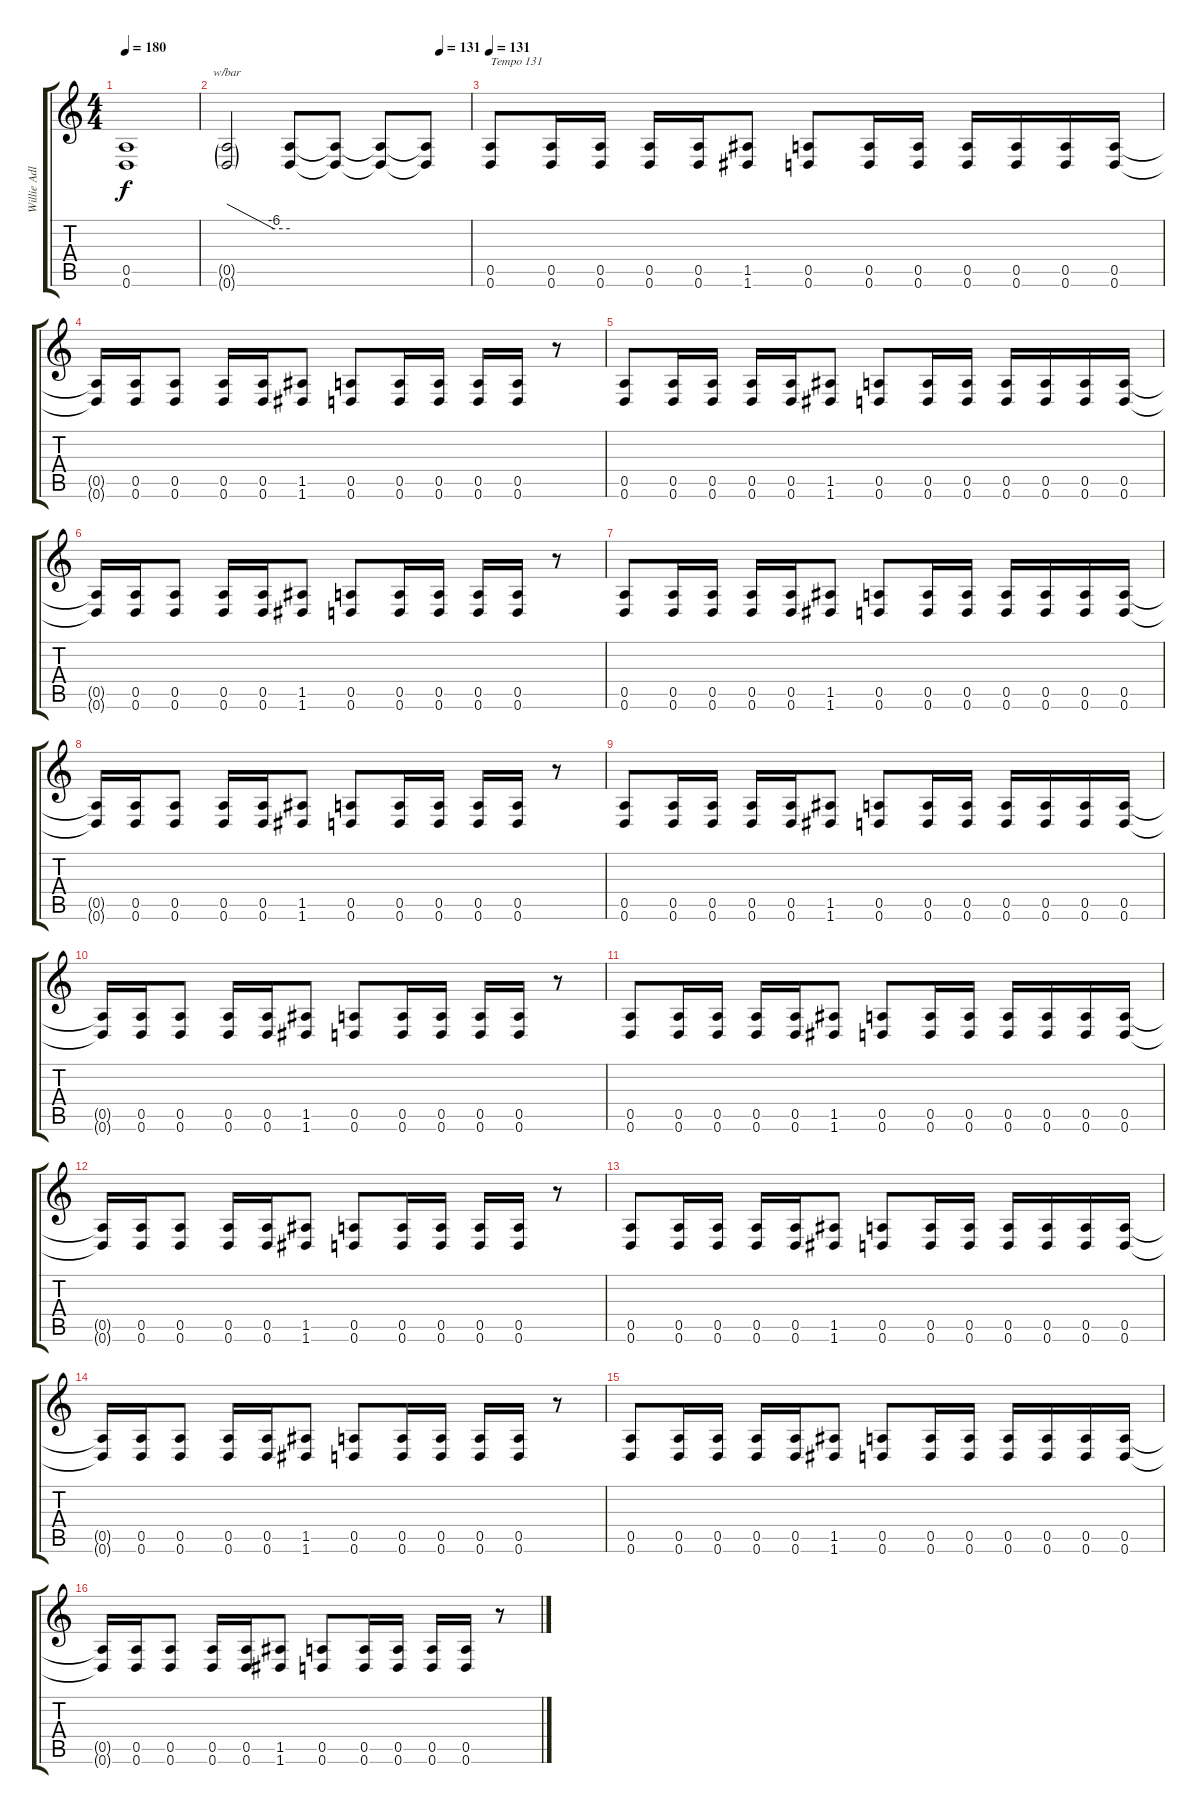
\track ("Willie Adler - Rhythm   " "Willie Adl") {instrument distortionguitar}
\staff {score tabs}
\tuning (E4 B3 G3 D3 A2 D2) {hide}
\ts (4 4)
\tempo 180
\clef g2
\ks c
(0.5{t} 0.6{t}).1{dy f} |
\tempo (131 0.875)
(0.5{g} 0.6{g}).2{tbe (custom default 0 0 45 -24 60 -24)} (0.5{t} 0.6{t}).8 (0.5{t} 0.6{t}).8 (0.5{t} 0.6{t}).8 (0.5{t} 0.6{t}).8 |
\tempo 131
(0.5 0.6).8{txt "Tempo 131"} (0.5 0.6).16 (0.5 0.6).16 (0.5 0.6).16 (0.5 0.6).16 (1.5 1.6).8 (0.5 0.6).8 (0.5 0.6).16 (0.5 0.6).16 (0.5 0.6).16 (0.5 0.6).16 (0.5 0.6).16 (0.5 0.6).16 |
(0.5{t} 0.6{t}).16 (0.5 0.6).16 (0.5 0.6).8 (0.5 0.6).16 (0.5 0.6).16 (1.5 1.6).8 (0.5 0.6).8 (0.5 0.6).16 (0.5 0.6).16 (0.5 0.6).16 (0.5 0.6).16 r.8 |
(0.5 0.6).8 (0.5 0.6).16 (0.5 0.6).16 (0.5 0.6).16 (0.5 0.6).16 (1.5 1.6).8 (0.5 0.6).8 (0.5 0.6).16 (0.5 0.6).16 (0.5 0.6).16 (0.5 0.6).16 (0.5 0.6).16 (0.5 0.6).16 |
(0.5{t} 0.6{t}).16 (0.5 0.6).16 (0.5 0.6).8 (0.5 0.6).16 (0.5 0.6).16 (1.5 1.6).8 (0.5 0.6).8 (0.5 0.6).16 (0.5 0.6).16 (0.5 0.6).16 (0.5 0.6).16 r.8 |
(0.5 0.6).8 (0.5 0.6).16 (0.5 0.6).16 (0.5 0.6).16 (0.5 0.6).16 (1.5 1.6).8 (0.5 0.6).8 (0.5 0.6).16 (0.5 0.6).16 (0.5 0.6).16 (0.5 0.6).16 (0.5 0.6).16 (0.5 0.6).16 |
(0.5{t} 0.6{t}).16 (0.5 0.6).16 (0.5 0.6).8 (0.5 0.6).16 (0.5 0.6).16 (1.5 1.6).8 (0.5 0.6).8 (0.5 0.6).16 (0.5 0.6).16 (0.5 0.6).16 (0.5 0.6).16 r.8 |
(0.5 0.6).8 (0.5 0.6).16 (0.5 0.6).16 (0.5 0.6).16 (0.5 0.6).16 (1.5 1.6).8 (0.5 0.6).8 (0.5 0.6).16 (0.5 0.6).16 (0.5 0.6).16 (0.5 0.6).16 (0.5 0.6).16 (0.5 0.6).16 |
(0.5{t} 0.6{t}).16 (0.5 0.6).16 (0.5 0.6).8 (0.5 0.6).16 (0.5 0.6).16 (1.5 1.6).8 (0.5 0.6).8 (0.5 0.6).16 (0.5 0.6).16 (0.5 0.6).16 (0.5 0.6).16 r.8 |
(0.5 0.6).8 (0.5 0.6).16 (0.5 0.6).16 (0.5 0.6).16 (0.5 0.6).16 (1.5 1.6).8 (0.5 0.6).8 (0.5 0.6).16 (0.5 0.6).16 (0.5 0.6).16 (0.5 0.6).16 (0.5 0.6).16 (0.5 0.6).16 |
(0.5{t} 0.6{t}).16 (0.5 0.6).16 (0.5 0.6).8 (0.5 0.6).16 (0.5 0.6).16 (1.5 1.6).8 (0.5 0.6).8 (0.5 0.6).16 (0.5 0.6).16 (0.5 0.6).16 (0.5 0.6).16 r.8 |
(0.5 0.6).8 (0.5 0.6).16 (0.5 0.6).16 (0.5 0.6).16 (0.5 0.6).16 (1.5 1.6).8 (0.5 0.6).8 (0.5 0.6).16 (0.5 0.6).16 (0.5 0.6).16 (0.5 0.6).16 (0.5 0.6).16 (0.5 0.6).16 |
(0.5{t} 0.6{t}).16 (0.5 0.6).16 (0.5 0.6).8 (0.5 0.6).16 (0.5 0.6).16 (1.5 1.6).8 (0.5 0.6).8 (0.5 0.6).16 (0.5 0.6).16 (0.5 0.6).16 (0.5 0.6).16 r.8 |
(0.5 0.6).8 (0.5 0.6).16 (0.5 0.6).16 (0.5 0.6).16 (0.5 0.6).16 (1.5 1.6).8 (0.5 0.6).8 (0.5 0.6).16 (0.5 0.6).16 (0.5 0.6).16 (0.5 0.6).16 (0.5 0.6).16 (0.5 0.6).16 |
(0.5{t} 0.6{t}).16 (0.5 0.6).16 (0.5 0.6).8 (0.5 0.6).16 (0.5 0.6).16 (1.5 1.6).8 (0.5 0.6).8 (0.5 0.6).16 (0.5 0.6).16 (0.5 0.6).16 (0.5 0.6).16 r.8
